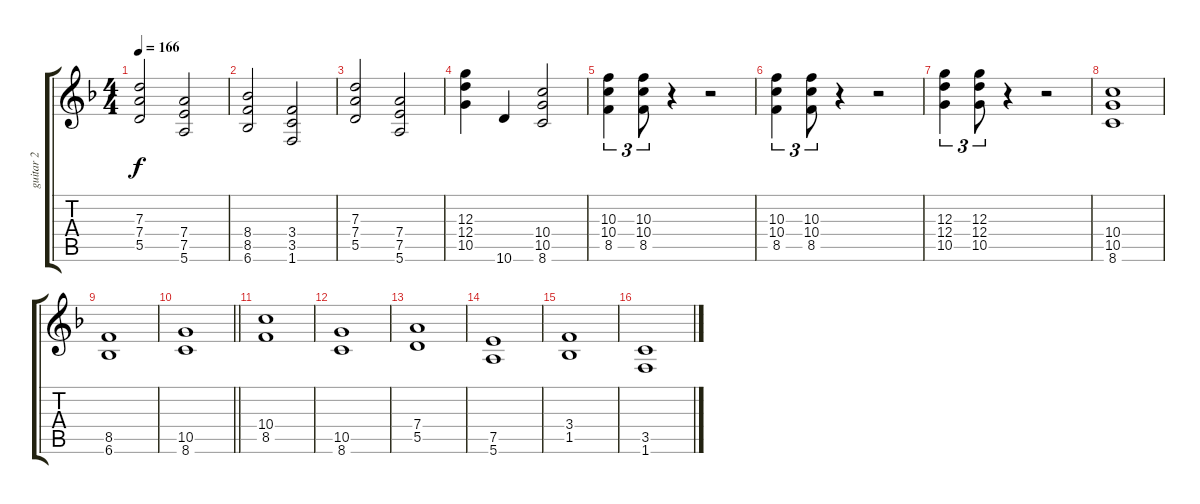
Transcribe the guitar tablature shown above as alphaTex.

\track ("guitar 2" "guitar 2") {instrument overdrivenguitar}
\staff {score tabs}
\tuning (E4 B3 G3 D3 A2 E2) {hide}
\ts (4 4)
\tempo 166
\clef g2
\ks dminor
(7.3 7.4 5.5).2{dy f} (7.4 7.5 5.6).2 |
(8.4 8.5 6.6).2 (3.4 3.5 1.6).2 |
(7.3 7.4 5.5).2 (7.4 7.5 5.6).2 |
(12.3 12.4 10.5).4 10.6.4 (10.4 10.5 8.6).2 |
(10.3 10.4 8.5).4{tu (3 2)} (10.3 10.4 8.5).8{tu (3 2)} r.4 r.2 |
(10.3 10.4 8.5).4{tu (3 2)} (10.3 10.4 8.5).8{tu (3 2)} r.4 r.2 |
(12.3 12.4 10.5).4{tu (3 2)} (12.3 12.4 10.5).8{tu (3 2)} r.4 r.2 |
(10.4 10.5 8.6).1 |
(8.5 6.6).1 |
\barLineRight lightlight
(10.5 8.6).1 |
(10.4 8.5).1 |
(10.5 8.6).1 |
(7.4 5.5).1 |
(7.5 5.6).1 |
(3.4 1.5).1 |
(3.5 1.6).1
